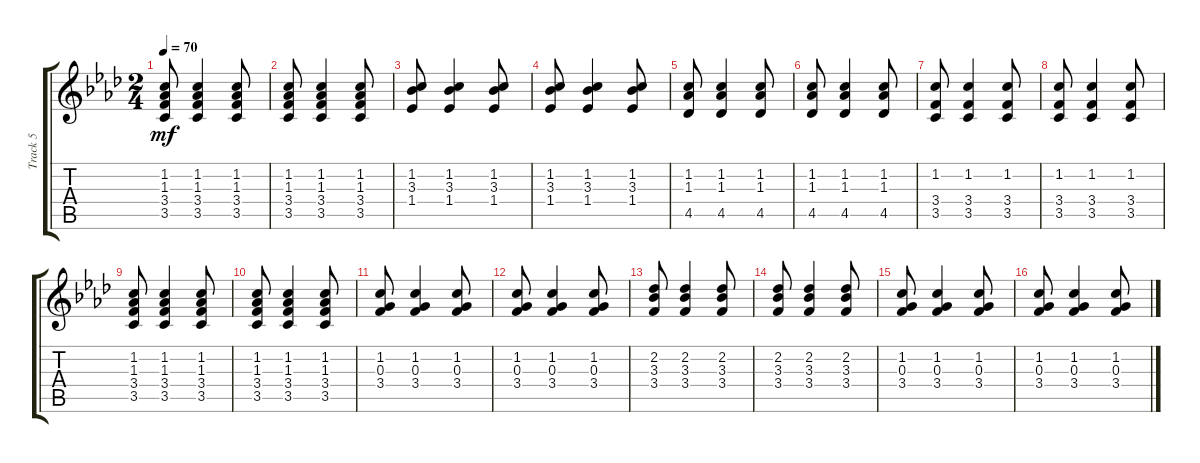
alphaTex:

\track ("Track 5" "Track 5") {instrument distortionguitar}
\staff {score tabs}
\tuning (E4 B3 G3 D3 A2 E2) {hide}
\ts (2 4)
\tempo 70
\clef g2
\ks fminor
(1.2 1.3 3.4 3.5).8{dy mf} (1.2 1.3 3.4 3.5).4 (1.2 1.3 3.4 3.5).8 |
(1.2 1.3 3.4 3.5).8 (1.2 1.3 3.4 3.5).4 (1.2 1.3 3.4 3.5).8 |
(1.2 3.3 1.4).8 (1.2 3.3 1.4).4 (1.2 3.3 1.4).8 |
(1.2 3.3 1.4).8 (1.2 3.3 1.4).4 (1.2 3.3 1.4).8 |
(1.2 1.3 4.5).8 (1.2 1.3 4.5).4 (1.2 1.3 4.5).8 |
(1.2 1.3 4.5).8 (1.2 1.3 4.5).4 (1.2 1.3 4.5).8 |
(1.2 3.4 3.5).8 (1.2 3.4 3.5).4 (1.2 3.4 3.5).8 |
(1.2 3.4 3.5).8 (1.2 3.4 3.5).4 (1.2 3.4 3.5).8 |
(1.2 1.3 3.4 3.5).8 (1.2 1.3 3.4 3.5).4 (1.2 1.3 3.4 3.5).8 |
(1.2 1.3 3.4 3.5).8 (1.2 1.3 3.4 3.5).4 (1.2 1.3 3.4 3.5).8 |
(1.2 0.3 3.4).8 (1.2 0.3 3.4).4 (1.2 0.3 3.4).8 |
(1.2 0.3 3.4).8 (1.2 0.3 3.4).4 (1.2 0.3 3.4).8 |
(2.2 3.3 3.4).8 (2.2 3.3 3.4).4 (2.2 3.3 3.4).8 |
(2.2 3.3 3.4).8 (2.2 3.3 3.4).4 (2.2 3.3 3.4).8 |
(1.2 0.3 3.4).8 (1.2 0.3 3.4).4 (1.2 0.3 3.4).8 |
(1.2 0.3 3.4).8 (1.2 0.3 3.4).4 (1.2 0.3 3.4).8
